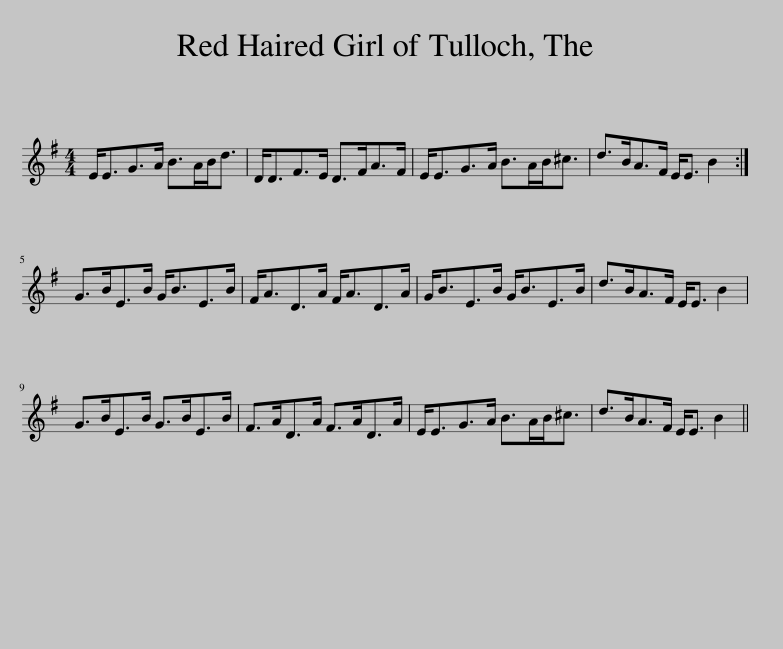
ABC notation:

X:1
L:1/8
M:4/4
I:linebreak $
K:Emin
V:1 treble
V:1
 E<EG>A B>AB<d | D<DF>E D>FA>F | E<EG>A B>AB<^c | d>BA>F E<E B2 :|$ G>BE>B G<BE>B | %5
 F<AD>A F<AD>A | G<BE>B G<BE>B | d>BA>F E<E B2 |$ G>BE>B G>BE>B | F>AD>A F>AD>A | %10
 E<EG>A B>AB<^c | d>BA>F E<E B2 || %12
